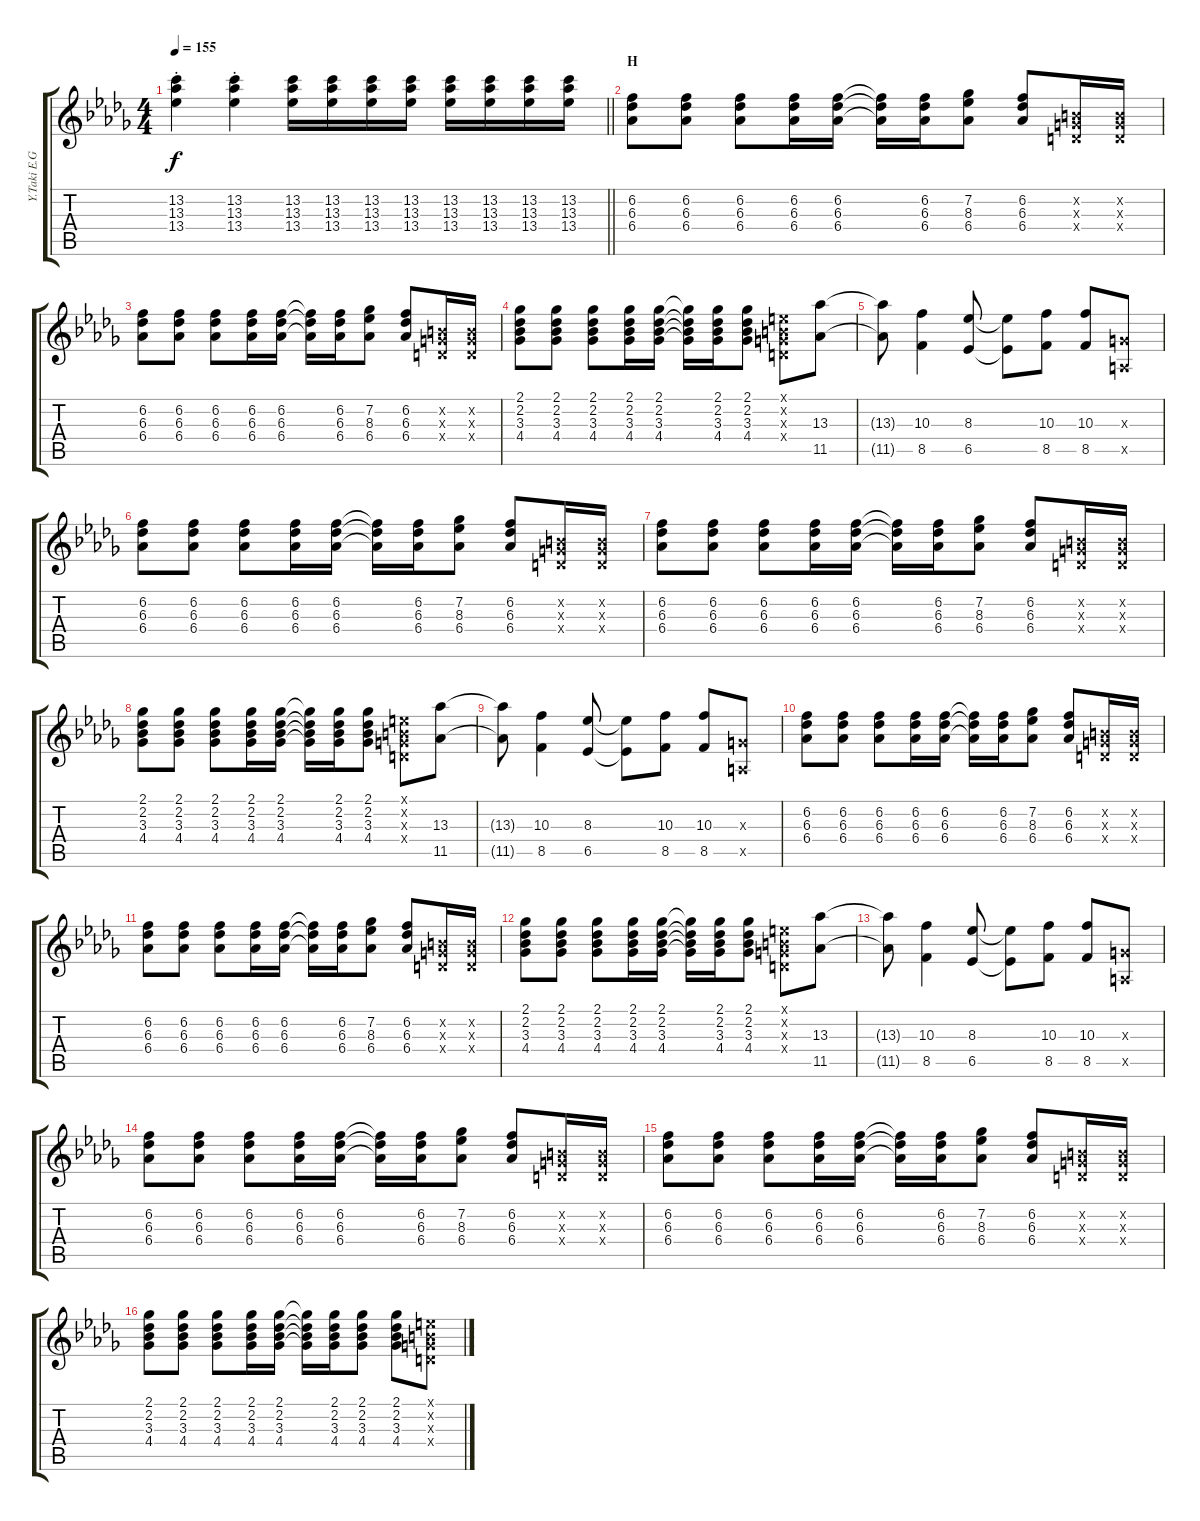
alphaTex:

\track ("" "Y.Taki E.G") {instrument distortionguitar}
\staff {score tabs}
\tuning (E4 B3 G3 D3 A2 E2) {hide}
\ts (4 4)
\tempo 155
\clef g2
\barLineRight lightlight
\ks db
(13.2{st} 13.3{st} 13.4{st}).4{dy f} (13.2{st} 13.3{st} 13.4{st}).4 (13.2 13.3 13.4).16 (13.2 13.3 13.4).16 (13.2 13.3 13.4).16 (13.2 13.3 13.4).16 (13.2 13.3 13.4).16 (13.2 13.3 13.4).16 (13.2 13.3 13.4).16 (13.2 13.3 13.4).16 |
\section ("" "H")
(6.2 6.3 6.4).8 (6.2 6.3 6.4).8 (6.2 6.3 6.4).8 (6.2 6.3 6.4).16 (6.2 6.3 6.4).16 (6.2{t} 6.3{t} 6.4{t}).16 (6.2 6.3 6.4).16 (7.2 8.3 6.4).8 (6.2 6.3 6.4).8 (0.2{x} 0.3{x} 0.4{x}).16 (0.2{x} 0.3{x} 0.4{x}).16 |
(6.2 6.3 6.4).8 (6.2 6.3 6.4).8 (6.2 6.3 6.4).8 (6.2 6.3 6.4).16 (6.2 6.3 6.4).16 (6.2{t} 6.3{t} 6.4{t}).16 (6.2 6.3 6.4).16 (7.2 8.3 6.4).8 (6.2 6.3 6.4).8 (0.2{x} 0.3{x} 0.4{x}).16 (0.2{x} 0.3{x} 0.4{x}).16 |
(2.1 2.2 3.3 4.4).8 (2.1 2.2 3.3 4.4).8 (2.1 2.2 3.3 4.4).8 (2.1 2.2 3.3 4.4).16 (2.1 2.2 3.3 4.4).16 (2.1{t} 2.2{t} 3.3{t} 4.4{t}).16 (2.1 2.2 3.3 4.4).16 (2.1 2.2 3.3 4.4).8 (0.1{x} 0.2{x} 0.3{x} 0.4{x}).8 (13.3 11.5).8 |
(13.3{t} 11.5{t}).8 (10.3 8.5).4 (8.3 6.5).8 (8.3{t} 6.5{t}).8 (10.3 8.5).8 (10.3 8.5).8 (0.3{x} 0.5{x}).8 |
(6.2 6.3 6.4).8 (6.2 6.3 6.4).8 (6.2 6.3 6.4).8 (6.2 6.3 6.4).16 (6.2 6.3 6.4).16 (6.2{t} 6.3{t} 6.4{t}).16 (6.2 6.3 6.4).16 (7.2 8.3 6.4).8 (6.2 6.3 6.4).8 (0.2{x} 0.3{x} 0.4{x}).16 (0.2{x} 0.3{x} 0.4{x}).16 |
(6.2 6.3 6.4).8 (6.2 6.3 6.4).8 (6.2 6.3 6.4).8 (6.2 6.3 6.4).16 (6.2 6.3 6.4).16 (6.2{t} 6.3{t} 6.4{t}).16 (6.2 6.3 6.4).16 (7.2 8.3 6.4).8 (6.2 6.3 6.4).8 (0.2{x} 0.3{x} 0.4{x}).16 (0.2{x} 0.3{x} 0.4{x}).16 |
(2.1 2.2 3.3 4.4).8 (2.1 2.2 3.3 4.4).8 (2.1 2.2 3.3 4.4).8 (2.1 2.2 3.3 4.4).16 (2.1 2.2 3.3 4.4).16 (2.1{t} 2.2{t} 3.3{t} 4.4{t}).16 (2.1 2.2 3.3 4.4).16 (2.1 2.2 3.3 4.4).8 (0.1{x} 0.2{x} 0.3{x} 0.4{x}).8 (13.3 11.5).8 |
(13.3{t} 11.5{t}).8 (10.3 8.5).4 (8.3 6.5).8 (8.3{t} 6.5{t}).8 (10.3 8.5).8 (10.3 8.5).8 (0.3{x} 0.5{x}).8 |
(6.2 6.3 6.4).8 (6.2 6.3 6.4).8 (6.2 6.3 6.4).8 (6.2 6.3 6.4).16 (6.2 6.3 6.4).16 (6.2{t} 6.3{t} 6.4{t}).16 (6.2 6.3 6.4).16 (7.2 8.3 6.4).8 (6.2 6.3 6.4).8 (0.2{x} 0.3{x} 0.4{x}).16 (0.2{x} 0.3{x} 0.4{x}).16 |
(6.2 6.3 6.4).8 (6.2 6.3 6.4).8 (6.2 6.3 6.4).8 (6.2 6.3 6.4).16 (6.2 6.3 6.4).16 (6.2{t} 6.3{t} 6.4{t}).16 (6.2 6.3 6.4).16 (7.2 8.3 6.4).8 (6.2 6.3 6.4).8 (0.2{x} 0.3{x} 0.4{x}).16 (0.2{x} 0.3{x} 0.4{x}).16 |
(2.1 2.2 3.3 4.4).8 (2.1 2.2 3.3 4.4).8 (2.1 2.2 3.3 4.4).8 (2.1 2.2 3.3 4.4).16 (2.1 2.2 3.3 4.4).16 (2.1{t} 2.2{t} 3.3{t} 4.4{t}).16 (2.1 2.2 3.3 4.4).16 (2.1 2.2 3.3 4.4).8 (0.1{x} 0.2{x} 0.3{x} 0.4{x}).8 (13.3 11.5).8 |
(13.3{t} 11.5{t}).8 (10.3 8.5).4 (8.3 6.5).8 (8.3{t} 6.5{t}).8 (10.3 8.5).8 (10.3 8.5).8 (0.3{x} 0.5{x}).8 |
(6.2 6.3 6.4).8 (6.2 6.3 6.4).8 (6.2 6.3 6.4).8 (6.2 6.3 6.4).16 (6.2 6.3 6.4).16 (6.2{t} 6.3{t} 6.4{t}).16 (6.2 6.3 6.4).16 (7.2 8.3 6.4).8 (6.2 6.3 6.4).8 (0.2{x} 0.3{x} 0.4{x}).16 (0.2{x} 0.3{x} 0.4{x}).16 |
(6.2 6.3 6.4).8 (6.2 6.3 6.4).8 (6.2 6.3 6.4).8 (6.2 6.3 6.4).16 (6.2 6.3 6.4).16 (6.2{t} 6.3{t} 6.4{t}).16 (6.2 6.3 6.4).16 (7.2 8.3 6.4).8 (6.2 6.3 6.4).8 (0.2{x} 0.3{x} 0.4{x}).16 (0.2{x} 0.3{x} 0.4{x}).16 |
(2.1 2.2 3.3 4.4).8 (2.1 2.2 3.3 4.4).8 (2.1 2.2 3.3 4.4).8 (2.1 2.2 3.3 4.4).16 (2.1 2.2 3.3 4.4).16 (2.1{t} 2.2{t} 3.3{t} 4.4{t}).16 (2.1 2.2 3.3 4.4).16 (2.1 2.2 3.3 4.4).8 (2.1 2.2 3.3 4.4).8 (0.1{x} 0.2{x} 0.3{x} 0.4{x}).8
